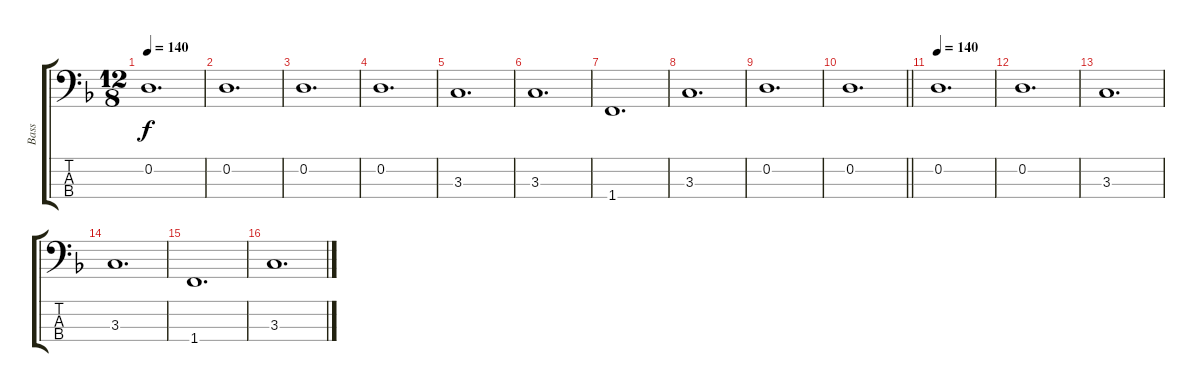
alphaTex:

\track ("Bass" "Bass") {instrument electricbassfinger}
\staff {score tabs}
\tuning (G2 D2 A1 E1) {hide}
\ts (12 8)
\tempo 140
\clef f4
\ks f
0.2.1{d dy f} |
0.2.1{d} |
0.2.1{d} |
0.2.1{d} |
3.3.1{d} |
3.3.1{d} |
1.4.1{d} |
3.3.1{d} |
0.2.1{d} |
\barLineRight lightlight
0.2.1{d} |
\tempo 140
0.2.1{d instrument stringensemble1} |
0.2.1{d} |
3.3.1{d} |
3.3.1{d} |
1.4.1{d} |
3.3.1{d}
